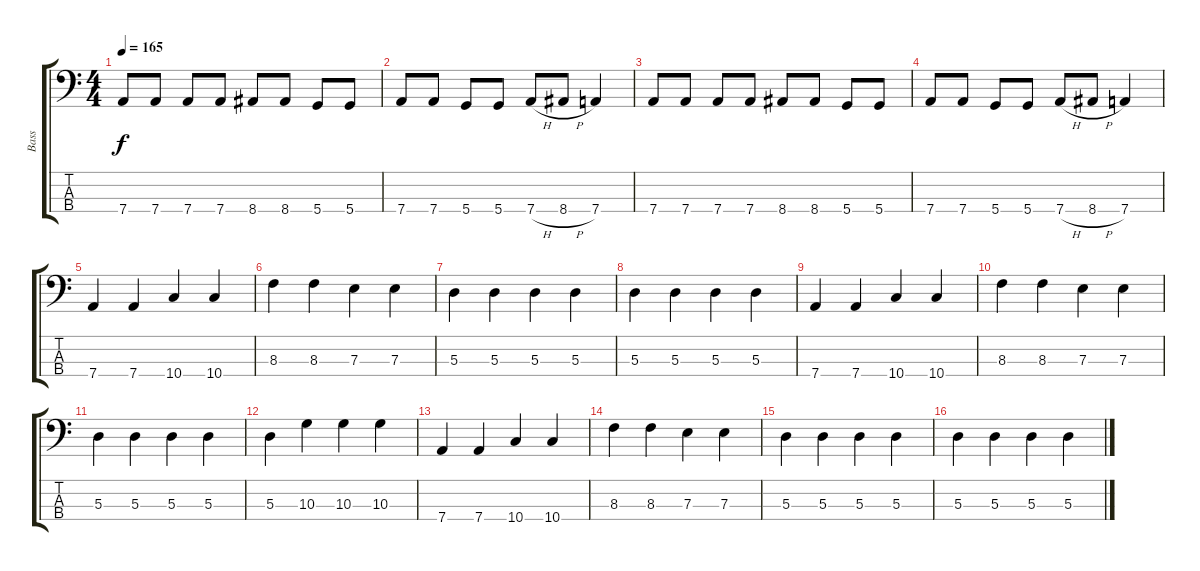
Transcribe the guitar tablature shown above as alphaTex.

\track ("Bass" "Bass") {instrument electricbassfinger}
\staff {score tabs}
\tuning (G2 D2 A1 D1) {hide}
\ts (4 4)
\tempo 165
\clef f4
\ks c
7.4.8{dy f} 7.4.8 7.4.8 7.4.8 8.4.8 8.4.8 5.4.8 5.4.8 |
7.4.8 7.4.8 5.4.8 5.4.8 7.4{h}.8 8.4{h}.8 7.4.4 |
7.4.8 7.4.8 7.4.8 7.4.8 8.4.8 8.4.8 5.4.8 5.4.8 |
7.4.8 7.4.8 5.4.8 5.4.8 7.4{h}.8 8.4{h}.8 7.4.4 |
7.4.4 7.4.4 10.4.4 10.4.4 |
8.3.4 8.3.4 7.3.4 7.3.4 |
5.3.4 5.3.4 5.3.4 5.3.4 |
5.3.4 5.3.4 5.3.4 5.3.4 |
7.4.4 7.4.4 10.4.4 10.4.4 |
8.3.4 8.3.4 7.3.4 7.3.4 |
5.3.4 5.3.4 5.3.4 5.3.4 |
5.3.4 10.3.4 10.3.4 10.3.4 |
7.4.4 7.4.4 10.4.4 10.4.4 |
8.3.4 8.3.4 7.3.4 7.3.4 |
5.3.4 5.3.4 5.3.4 5.3.4 |
5.3.4 5.3.4 5.3.4 5.3.4
